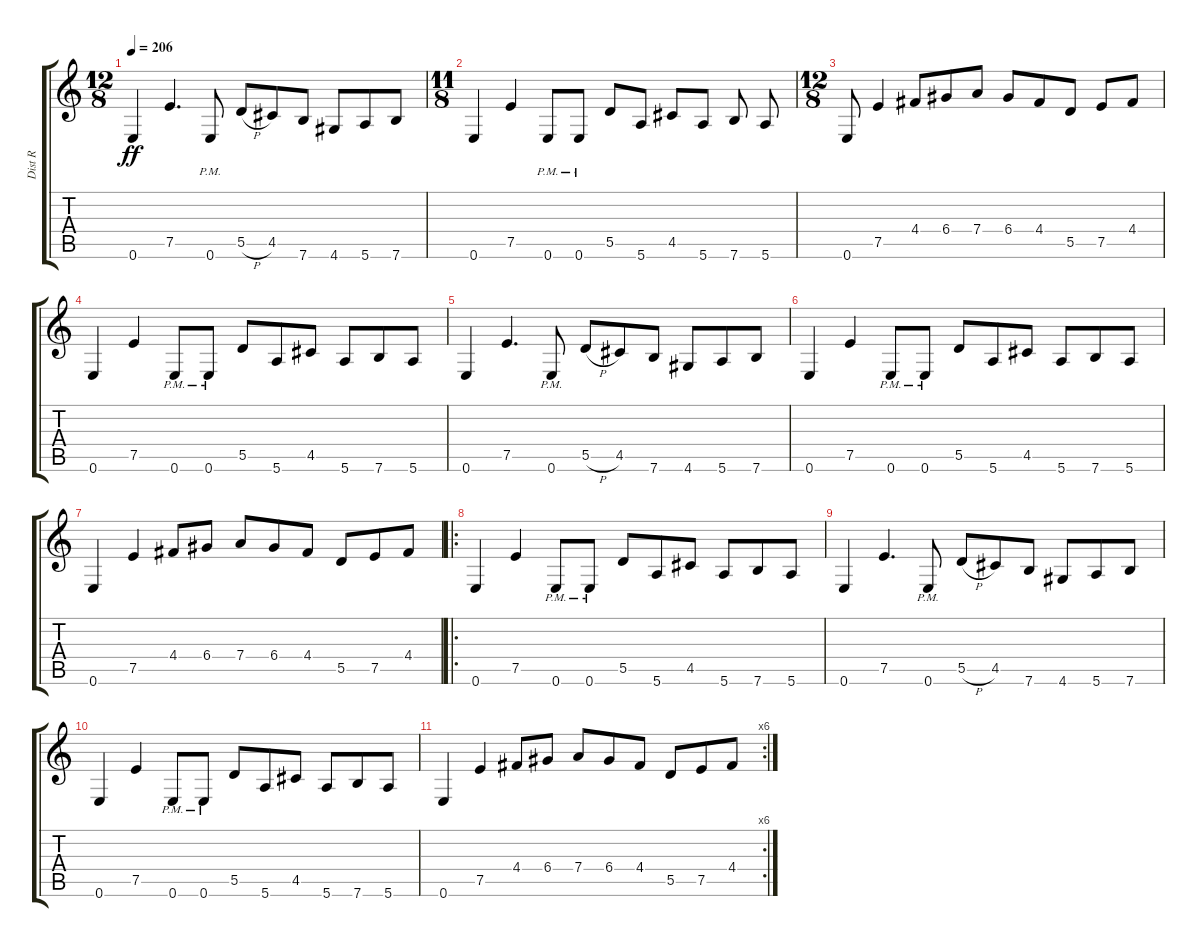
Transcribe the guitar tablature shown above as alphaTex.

\track ("Dist R" "Dist R") {instrument distortionguitar}
\staff {score tabs}
\tuning (E4 B3 G3 D3 A2 E2) {hide}
\ts (12 8)
\tempo 206
\clef g2
\ks c
0.6.4{dy ff} 7.5.4{d} 0.6{pm}.8 5.5{h}.8 4.5.8 7.6.8 4.6.8 5.6.8 7.6.8 |
\ts (11 8)
0.6.4 7.5.4 0.6{pm}.8 0.6{pm}.8 5.5.8 5.6.8 4.5.8 5.6.8 7.6.8 5.6.8 |
\ts (12 8)
0.6.8 7.5.4 4.4.8 6.4.8 7.4.8 6.4.8 4.4.8 5.5.8 7.5.8 4.4.8 |
0.6.4 7.5.4 0.6{pm}.8 0.6{pm}.8 5.5.8 5.6.8 4.5.8 5.6.8 7.6.8 5.6.8 |
0.6.4 7.5.4{d} 0.6{pm}.8 5.5{h}.8 4.5.8 7.6.8 4.6.8 5.6.8 7.6.8 |
0.6.4 7.5.4 0.6{pm}.8 0.6{pm}.8 5.5.8 5.6.8 4.5.8 5.6.8 7.6.8 5.6.8 |
0.6.4 7.5.4 4.4.8 6.4.8 7.4.8 6.4.8 4.4.8 5.5.8 7.5.8 4.4.8 |
\ro
0.6.4 7.5.4 0.6{pm}.8 0.6{pm}.8 5.5.8 5.6.8 4.5.8 5.6.8 7.6.8 5.6.8 |
0.6.4 7.5.4{d} 0.6{pm}.8 5.5{h}.8 4.5.8 7.6.8 4.6.8 5.6.8 7.6.8 |
0.6.4 7.5.4 0.6{pm}.8 0.6{pm}.8 5.5.8 5.6.8 4.5.8 5.6.8 7.6.8 5.6.8 |
\rc 6
0.6.4 7.5.4 4.4.8 6.4.8 7.4.8 6.4.8 4.4.8 5.5.8 7.5.8 4.4.8
